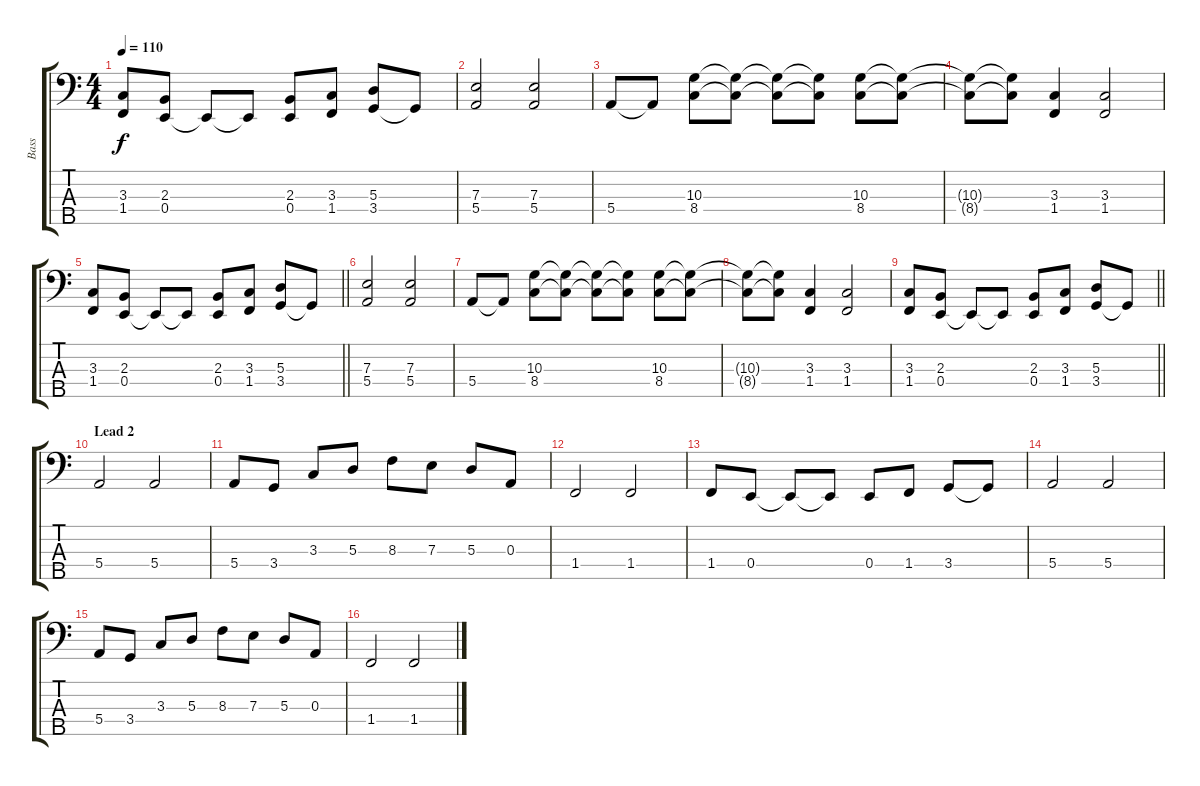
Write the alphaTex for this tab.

\track ("Bass" "Bass") {instrument electricbassfinger}
\staff {score tabs}
\tuning (G2 D2 A1 E1 B0) {hide}
\ts (4 4)
\tempo 110
\clef f4
\ks c
(3.3 1.4).8{dy f} (2.3 0.4).8 0.4{t}.8 0.4{t}.8 (2.3 0.4).8 (3.3 1.4).8 (5.3 3.4).8 3.4{t}.8 |
(7.3 5.4).2 (7.3 5.4).2 |
5.4.8 5.4{t}.8 (10.3 8.4).8 (10.3{t} 8.4{t}).8 (10.3{t} 8.4{t}).8 (10.3{t} 8.4{t}).8 (10.3 8.4).8 (10.3{t} 8.4{t}).8 |
(10.3{t} 8.4{t}).8 (10.3{t} 8.4{t}).8 (3.3 1.4).4 (3.3 1.4).2 |
\barLineRight lightlight
(3.3 1.4).8 (2.3 0.4).8 0.4{t}.8 0.4{t}.8 (2.3 0.4).8 (3.3 1.4).8 (5.3 3.4).8 3.4{t}.8 |
(7.3 5.4).2 (7.3 5.4).2 |
5.4.8 5.4{t}.8 (10.3 8.4).8 (10.3{t} 8.4{t}).8 (10.3{t} 8.4{t}).8 (10.3{t} 8.4{t}).8 (10.3 8.4).8 (10.3{t} 8.4{t}).8 |
(10.3{t} 8.4{t}).8 (10.3{t} 8.4{t}).8 (3.3 1.4).4 (3.3 1.4).2 |
\barLineRight lightlight
(3.3 1.4).8 (2.3 0.4).8 0.4{t}.8 0.4{t}.8 (2.3 0.4).8 (3.3 1.4).8 (5.3 3.4).8 3.4{t}.8 |
\section ("" "Lead 2")
5.4.2 5.4.2 |
5.4.8 3.4.8 3.3.8 5.3.8 8.3.8 7.3.8 5.3.8 0.3.8 |
1.4.2 1.4.2 |
1.4.8 0.4.8 0.4{t}.8 0.4{t}.8 0.4.8 1.4.8 3.4.8 3.4{t}.8 |
5.4.2 5.4.2 |
5.4.8 3.4.8 3.3.8 5.3.8 8.3.8 7.3.8 5.3.8 0.3.8 |
1.4.2 1.4.2
